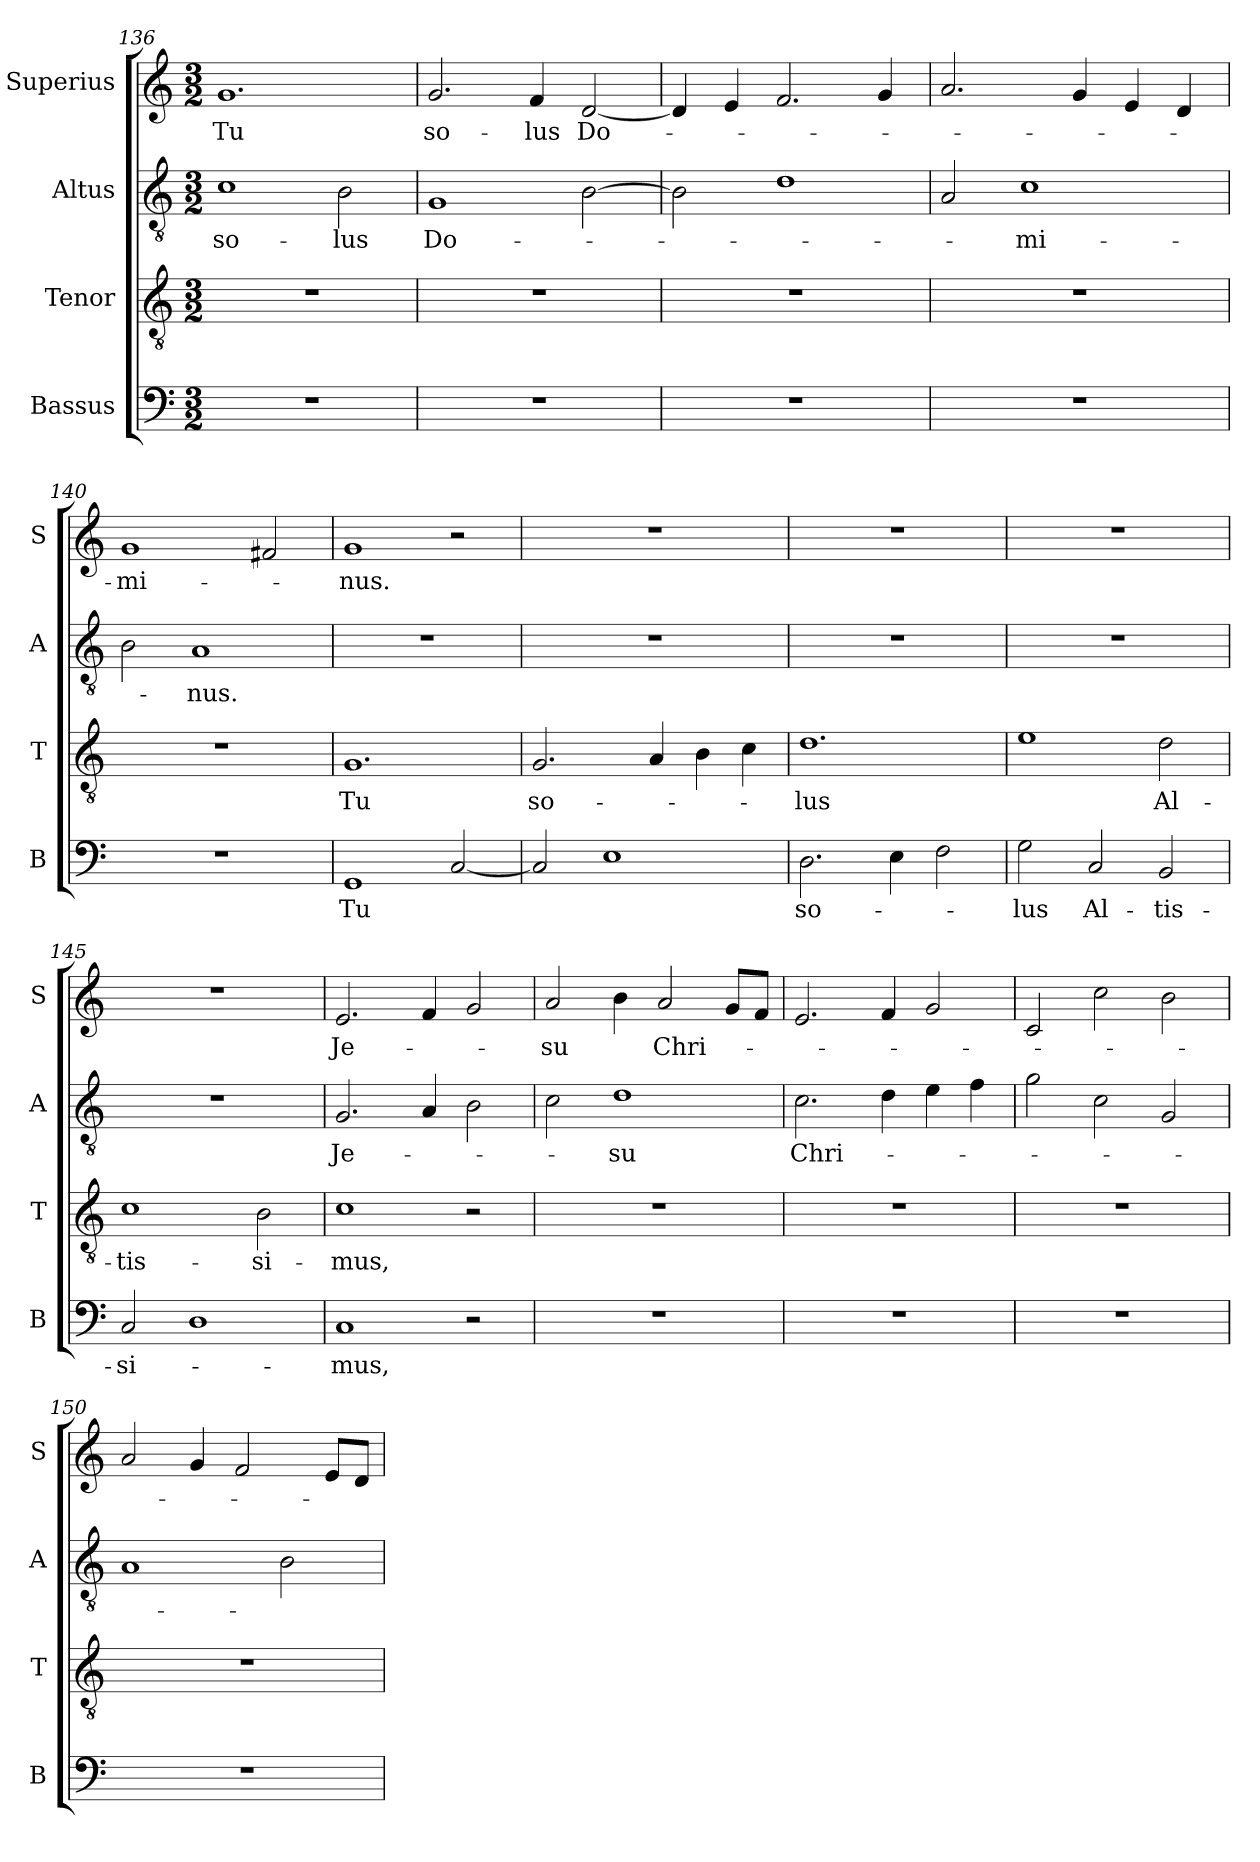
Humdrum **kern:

**kern	**text	**kern	**text	**kern	**text	**kern	**text
*part4	*part4	*part3	*part3	*part2	*part2	*part1	*part1
*staff4	*staff4	*staff3	*staff3	*staff2	*staff2	*staff1	*staff1
*I"Bassus	*	*I"Tenor	*	*I"Altus	*	*I"Superius	*
*I'B	*	*I'T	*	*I'A	*	*I'S	*
*clefF4	*	*clefGv2	*	*clefGv2	*	*clefG2	*
*k[]	*	*k[]	*	*k[]	*	*k[]	*
*M3/2	*	*M3/2	*	*M3/2	*	*M3/2	*
=136	=136	=136	=136	=136	=136	=136	=136
1.r	.	1.r	.	1c	so-	1.g	Tu
.	.	.	.	2B	-lus	.	.
=137	=137	=137	=137	=137	=137	=137	=137
1.r	.	1.r	.	1G	Do-	2.g	so-
.	.	.	.	.	.	4f	-lus
.	.	.	.	[2B	.	[2d	Do-
=138	=138	=138	=138	=138	=138	=138	=138
1.r	.	1.r	.	2B]	.	4d]	.
.	.	.	.	.	.	4e	.
.	.	.	.	1d	.	2.f	.
.	.	.	.	.	.	4g	.
=139	=139	=139	=139	=139	=139	=139	=139
1.r	.	1.r	.	2A	.	2.a	.
.	.	.	.	1c	-mi-	.	.
.	.	.	.	.	.	4g	.
.	.	.	.	.	.	4e	.
.	.	.	.	.	.	4d	.
=140	=140	=140	=140	=140	=140	=140	=140
1.r	.	1.r	.	2B	.	1g	-mi-
.	.	.	.	1A	-nus.	.	.
.	.	.	.	.	.	2f#X	.
=141	=141	=141	=141	=141	=141	=141	=141
1GG	Tu	1.G	Tu	1.r	.	1g	-nus.
[2C	.	.	.	.	.	2r	.
=142	=142	=142	=142	=142	=142	=142	=142
2C]	.	2.G	so-	1.r	.	1.r	.
1E	.	.	.	.	.	.	.
.	.	4A	.	.	.	.	.
.	.	4B	.	.	.	.	.
.	.	4c	.	.	.	.	.
=143	=143	=143	=143	=143	=143	=143	=143
2.D	so-	1.d	-lus	1.r	.	1.r	.
4E	.	.	.	.	.	.	.
2F	.	.	.	.	.	.	.
=144	=144	=144	=144	=144	=144	=144	=144
2G	-lus	1e	.	1.r	.	1.r	.
2C	Al-	.	.	.	.	.	.
2BB	-tis-	2d	Al-	.	.	.	.
=145	=145	=145	=145	=145	=145	=145	=145
2C	-si-	1c	-tis-	1.r	.	1.r	.
1D	.	.	.	.	.	.	.
.	.	2B	-si-	.	.	.	.
=146	=146	=146	=146	=146	=146	=146	=146
1C	-mus,	1c	-mus,	2.G	Je-	2.e	Je-
.	.	.	.	4A	.	4f	.
2r	.	2r	.	2B	.	2g	.
=147	=147	=147	=147	=147	=147	=147	=147
1.r	.	1.r	.	2c	.	2a	-su
.	.	.	.	1d	-su	4b	.
.	.	.	.	.	.	2a	Chri-
.	.	.	.	.	.	8gL	.
.	.	.	.	.	.	8fJ	.
=148	=148	=148	=148	=148	=148	=148	=148
1.r	.	1.r	.	2.c	Chri-	2.e	.
.	.	.	.	4d	.	4f	.
.	.	.	.	4e	.	2g	.
.	.	.	.	4f	.	.	.
=149	=149	=149	=149	=149	=149	=149	=149
1.r	.	1.r	.	2g	.	2c	.
.	.	.	.	2c	.	2cc	.
.	.	.	.	2G	.	2b	.
=150	=150	=150	=150	=150	=150	=150	=150
1.r	.	1.r	.	1A	.	2a	.
.	.	.	.	.	.	4g	.
.	.	.	.	.	.	2f	.
.	.	.	.	2B	.	.	.
.	.	.	.	.	.	8eL	.
.	.	.	.	.	.	8dJ	.
=	=	=	=	=	=	=	=
*-	*-	*-	*-	*-	*-	*-	*-
